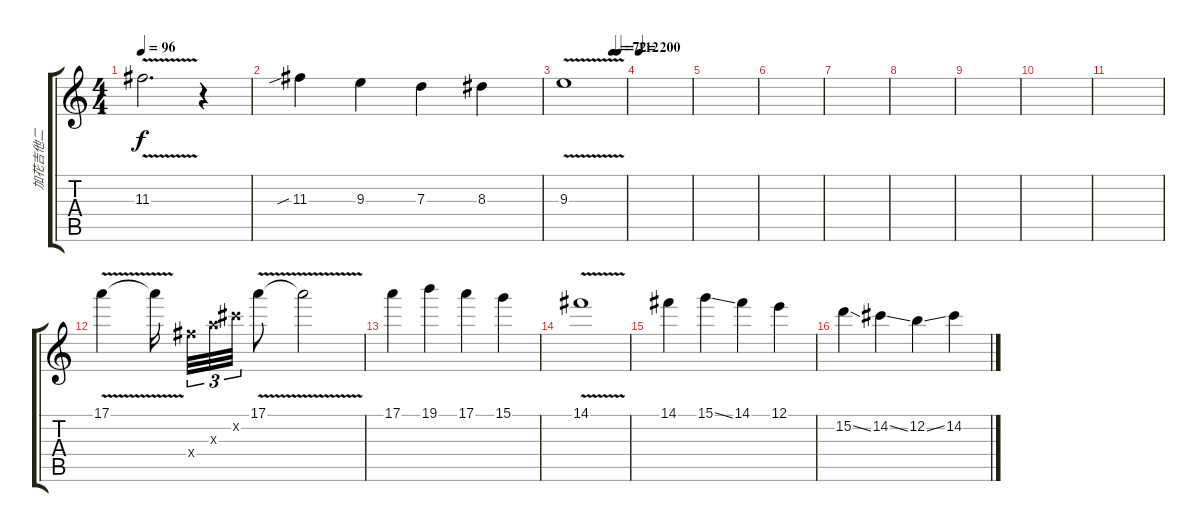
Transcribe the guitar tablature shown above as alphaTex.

\track ("加花吉他二" "加花吉他二") {instrument distortionguitar}
\staff {score tabs}
\tuning (E4 B3 G3 D3 A2 E2) {hide}
\ts (4 4)
\tempo 96
\clef g2
\ks c
11.3{v}.2{d dy f} r.4 |
11.3{sib}.4 9.3.4 7.3.4 8.3.4 |
\tempo (72 0.7916666666666666)
\tempo (112 0.875)
9.3{v}.1 |
\tempo 196
\tempo 200
|
|
|
|
|
|
|
|
17.1{v}.4 17.1{t}.16{beam splitsecondary} 16.4{x}.32{tu (3 2)} 14.3{x}.32{tu (3 2)} 14.2{x}.32{tu (3 2)} 17.1{v}.8 17.1{t}.2 |
17.1.4 19.1.4 17.1.4 15.1.4 |
14.1{v}.1 |
14.1.4 15.1{ss}.4 14.1.4 12.1.4 |
15.2{ss}.4 14.2{ss}.4 12.2{ss}.4 14.2{ss}.4
